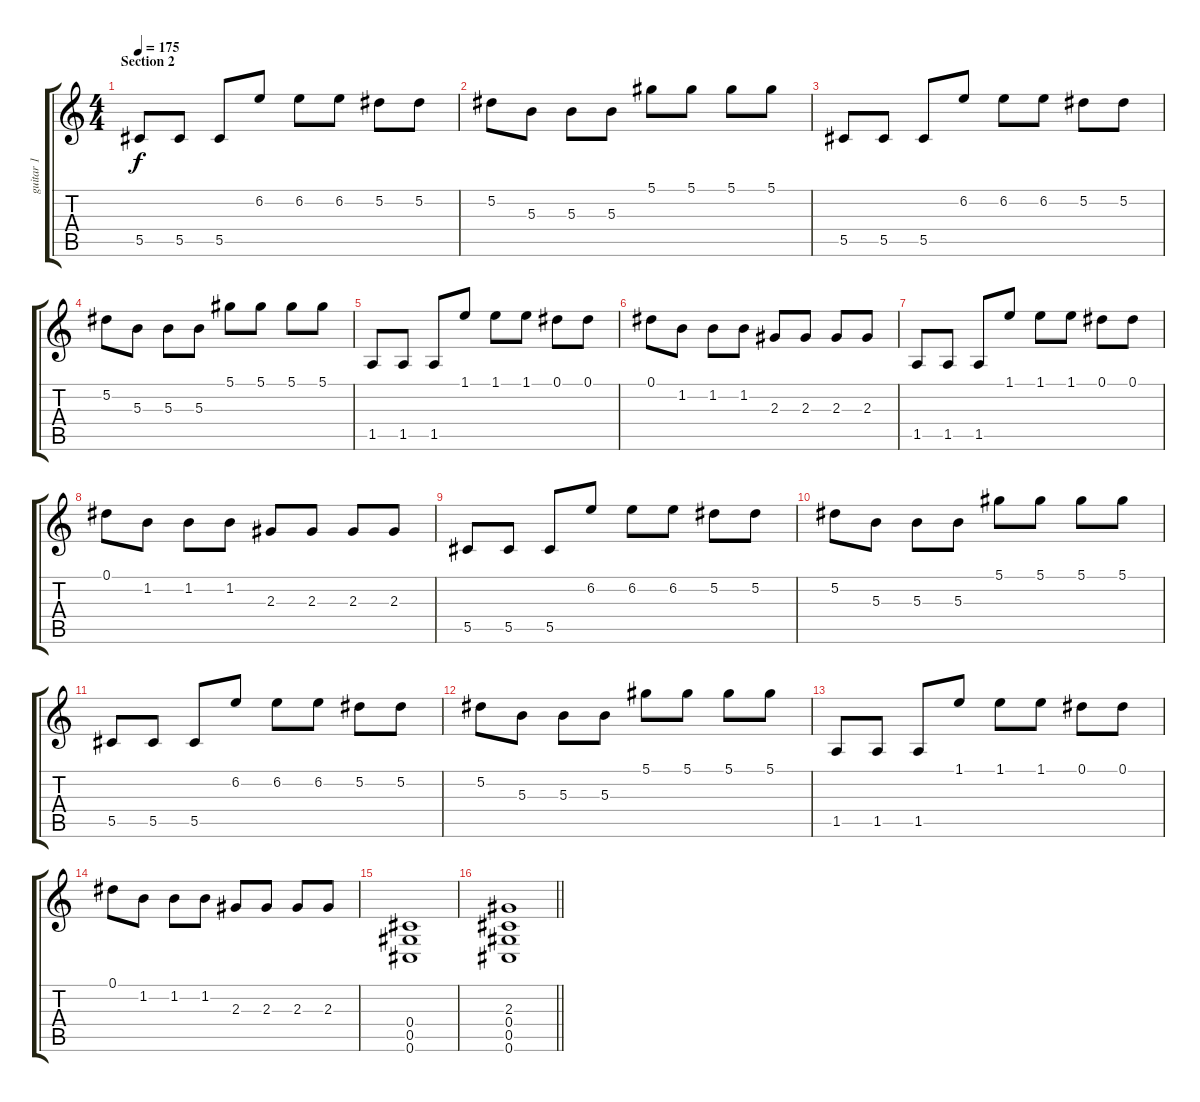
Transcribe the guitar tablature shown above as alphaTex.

\track ("guitar 1" "guitar 1") {instrument distortionguitar}
\staff {score tabs}
\tuning (Eb4 Bb3 Gb3 Db3 Ab2 Db2) {hide}
\ts (4 4)
\section ("" "Section 2")
\tempo 175
\clef g2
\ks c
5.5.8{dy f instrument distortionguitar} 5.5.8 5.5.8 6.2.8 6.2.8 6.2.8 5.2.8 5.2.8 |
5.2.8 5.3.8 5.3.8 5.3.8 5.1.8 5.1.8 5.1.8 5.1.8 |
5.5.8 5.5.8 5.5.8 6.2.8 6.2.8 6.2.8 5.2.8 5.2.8 |
5.2.8 5.3.8 5.3.8 5.3.8 5.1.8 5.1.8 5.1.8 5.1.8 |
1.5.8 1.5.8 1.5.8 1.1.8 1.1.8 1.1.8 0.1.8 0.1.8 |
0.1.8 1.2.8 1.2.8 1.2.8 2.3.8 2.3.8 2.3.8 2.3.8 |
1.5.8 1.5.8 1.5.8 1.1.8 1.1.8 1.1.8 0.1.8 0.1.8 |
0.1.8 1.2.8 1.2.8 1.2.8 2.3.8 2.3.8 2.3.8 2.3.8 |
5.5.8{instrument distortionguitar} 5.5.8 5.5.8 6.2.8 6.2.8 6.2.8 5.2.8 5.2.8 |
5.2.8 5.3.8 5.3.8 5.3.8 5.1.8 5.1.8 5.1.8 5.1.8 |
5.5.8 5.5.8 5.5.8 6.2.8 6.2.8 6.2.8 5.2.8 5.2.8 |
5.2.8 5.3.8 5.3.8 5.3.8 5.1.8 5.1.8 5.1.8 5.1.8 |
1.5.8 1.5.8 1.5.8 1.1.8 1.1.8 1.1.8 0.1.8 0.1.8 |
0.1.8 1.2.8 1.2.8 1.2.8 2.3.8 2.3.8 2.3.8 2.3.8 |
(0.4 0.5 0.6).1 |
\barLineRight lightlight
(2.3 0.4 0.5 0.6).1
